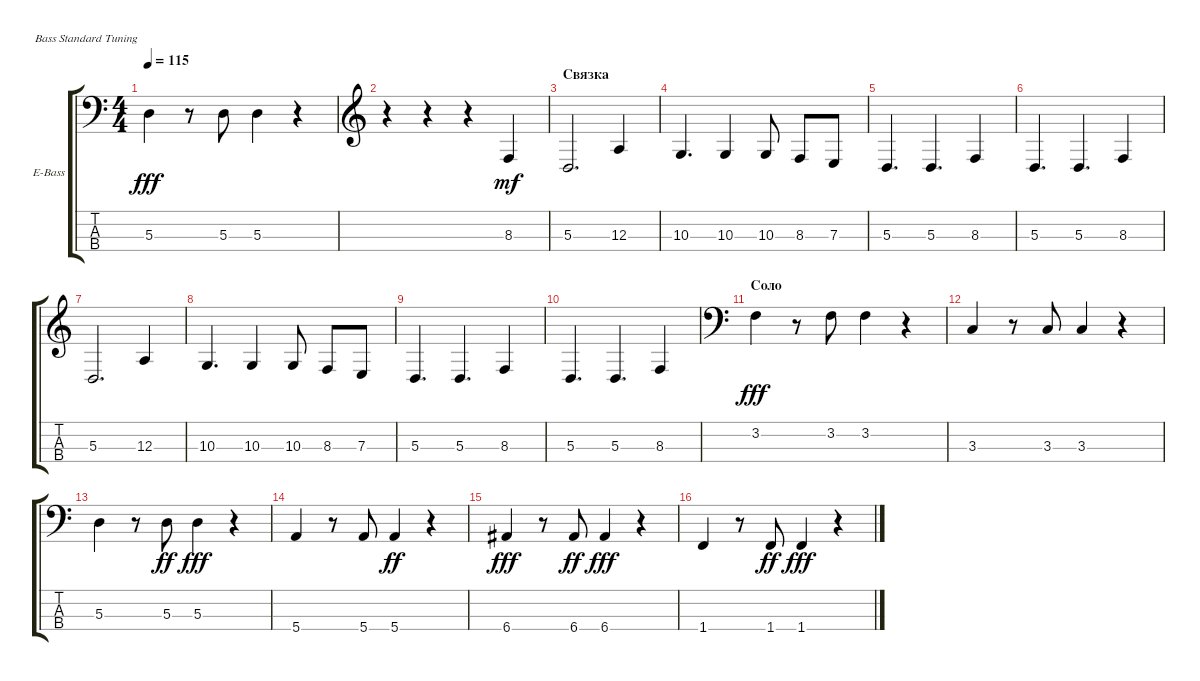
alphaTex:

\defaultSystemsLayout 4
\bracketExtendMode groupsimilarinstruments
\firstSystemTrackNameOrientation horizontal
\otherSystemsTrackNameOrientation horizontal
\track ("A.Aндреев Бас" "E-Bass") {instrument electricbassfinger}
\staff {score tabs}
\tuning (G2 D2 A1 E1)
\ts (4 4)
\tempo 115
\clef f4
\scale
0.333333
\ks c
5.3.4{dy fff} r.8 5.3.8 5.3.4 r.4 |
\clef g2
\scale
0.333333 r.4 r.4 r.4 8.3.4{dy mf} |
\section ("" "Связка")
\scale
0.333333 5.3.2{d} 12.3.4 |
\scale
0.333333 10.3.4{d} 10.3.4 10.3.8 8.3.8 7.3.8 |
\scale
0.333333 5.3.4{d} 5.3.4{d} 8.3.4 |
\scale
0.333333 5.3.4{d} 5.3.4{d} 8.3.4 |
\scale
0.333333 5.3.2{d} 12.3.4 |
\scale
0.333333 10.3.4{d} 10.3.4 10.3.8 8.3.8 7.3.8 |
\scale
0.333333 5.3.4{d} 5.3.4{d} 8.3.4 |
\scale
0.333333 5.3.4{d} 5.3.4{d} 8.3.4 |
\section ("" "Соло")
\clef f4
\scale
0.333333 3.2.4{dy fff} r.8 3.2.8 3.2.4 r.4 |
\scale
0.333333 3.3.4 r.8 3.3.8 3.3.4 r.4 |
\scale
0.333333 5.3.4 r.8 5.3.8{dy ff} 5.3.4{dy fff} r.4 |
\scale
0.333333 5.4.4 r.8 5.4.8 5.4.4{dy ff} r.4 |
\scale
0.333333 6.4.4{dy fff} r.8 6.4.8{dy ff} 6.4.4{dy fff} r.4 |
1.4.4 r.8 1.4.8{dy ff} 1.4.4{dy fff} r.4
